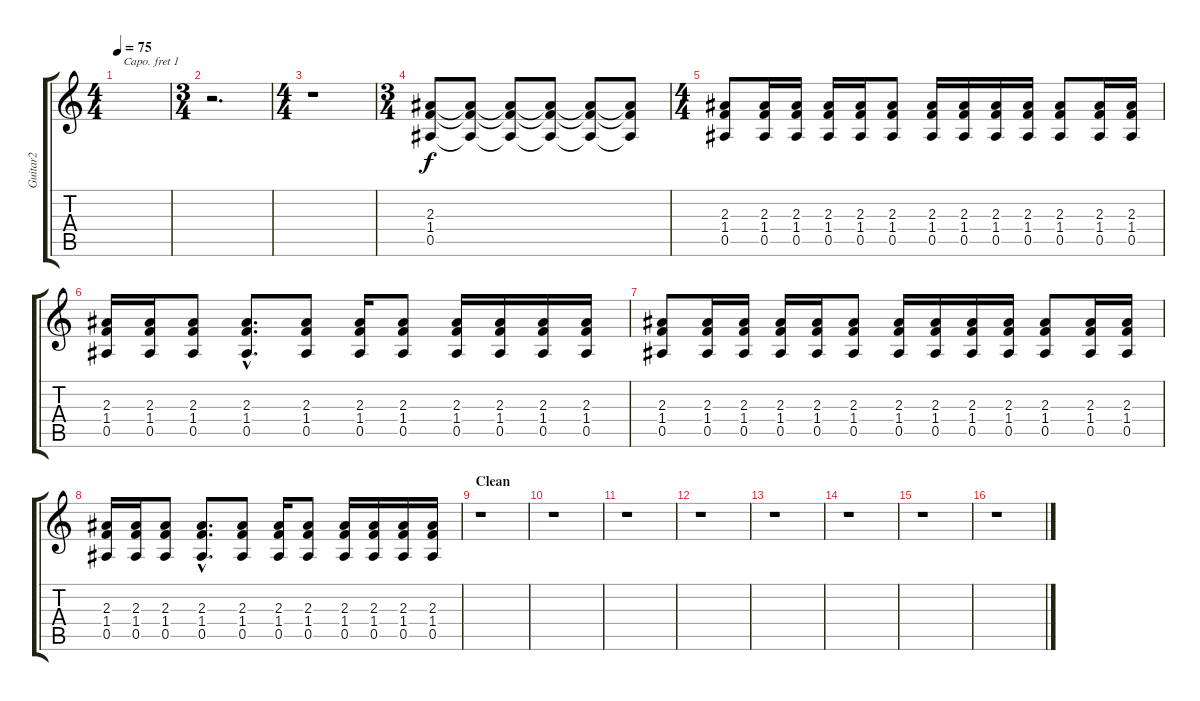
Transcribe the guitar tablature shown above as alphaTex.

\track ("Guitar2" "Guitar2") {instrument overdrivenguitar}
\staff {score tabs}
\capo 1
\tuning (E4 B3 G3 Eb3 A2 E2) {hide}
\ts (4 4)
\tempo 75
\clef g2
\ks c
|
\ts (3 4)
r.2{d} |
\ts (4 4)
r.1 |
\ts (3 4)
(2.3 1.4 0.5).8{volume 2} (2.3{t} 1.4{t} 0.5{t}).8{volume 4} (2.3{t} 1.4{t} 0.5{t}).8{volume 6} (2.3{t} 1.4{t} 0.5{t}).8{volume 8} (2.3{t} 1.4{t} 0.5{t}).8{volume 10} (2.3{t} 1.4{t} 0.5{t}).8{volume 12} |
\ts (4 4)
(2.3 1.4 0.5).8 (2.3 1.4 0.5).16 (2.3 1.4 0.5).16 (2.3 1.4 0.5).16 (2.3 1.4 0.5).16 (2.3 1.4 0.5).8 (2.3 1.4 0.5).16 (2.3 1.4 0.5).16 (2.3 1.4 0.5).16 (2.3 1.4 0.5).16 (2.3 1.4 0.5).8 (2.3 1.4 0.5).16 (2.3 1.4 0.5).16 |
(2.3 1.4 0.5).16 (2.3 1.4 0.5).16 (2.3 1.4 0.5).8 (2.3{hac} 1.4{hac} 0.5{hac}).8{d} (2.3 1.4 0.5).8 (2.3 1.4 0.5).16 (2.3 1.4 0.5).8 (2.3 1.4 0.5).16 (2.3 1.4 0.5).16 (2.3 1.4 0.5).16 (2.3 1.4 0.5).16 |
(2.3 1.4 0.5).8 (2.3 1.4 0.5).16 (2.3 1.4 0.5).16 (2.3 1.4 0.5).16 (2.3 1.4 0.5).16 (2.3 1.4 0.5).8 (2.3 1.4 0.5).16 (2.3 1.4 0.5).16 (2.3 1.4 0.5).16 (2.3 1.4 0.5).16 (2.3 1.4 0.5).8 (2.3 1.4 0.5).16 (2.3 1.4 0.5).16 |
(2.3 1.4 0.5).16 (2.3 1.4 0.5).16 (2.3 1.4 0.5).8 (2.3{hac} 1.4{hac} 0.5{hac}).8{d} (2.3 1.4 0.5).8 (2.3 1.4 0.5).16 (2.3 1.4 0.5).8 (2.3 1.4 0.5).16 (2.3 1.4 0.5).16 (2.3 1.4 0.5).16 (2.3 1.4 0.5).16 |
\section ("" "Clean")
r.1 |
r.1 |
r.1 |
r.1 |
r.1 |
r.1 |
r.1 |
r.1
